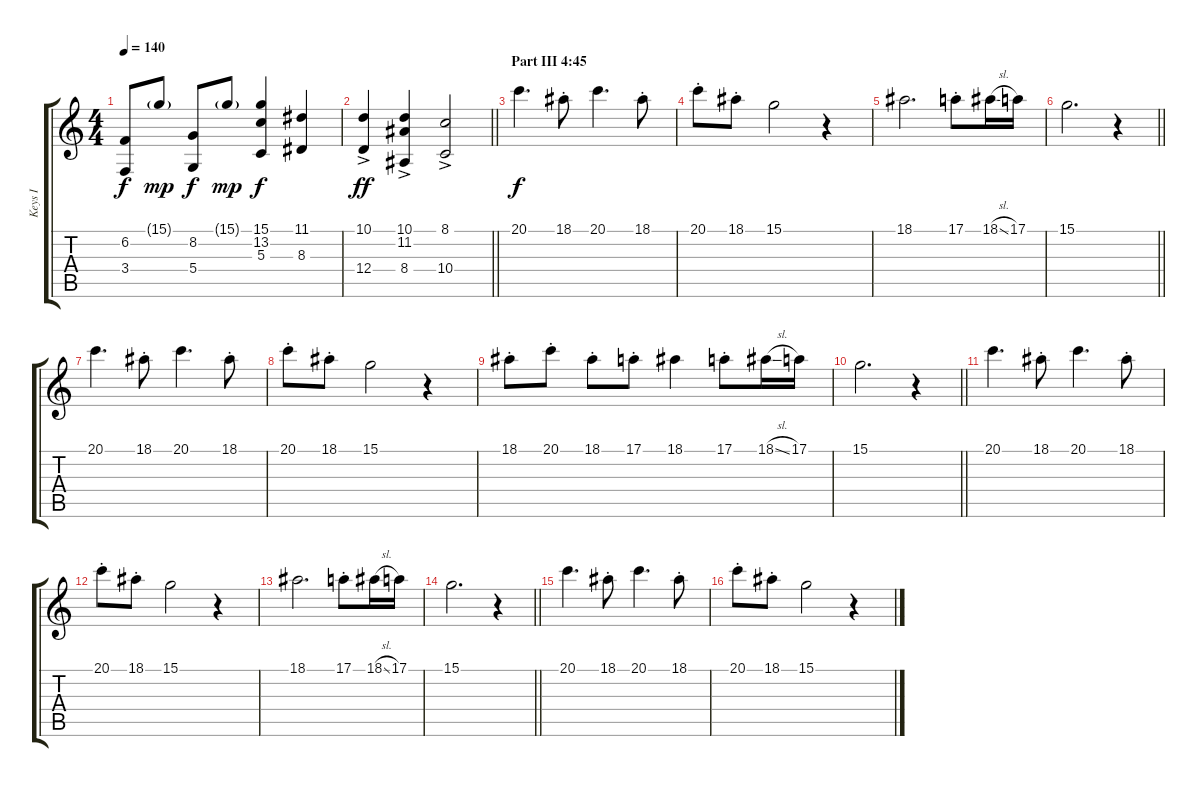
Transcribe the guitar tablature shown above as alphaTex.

\track ("Keys I" "Keys I") {instrument flute}
\staff {score tabs}
\tuning (E4 B3 G3 D3 A2 E2) {hide}
\ts (4 4)
\tempo 140
\clef g2
\ks c
(6.2 3.4).8{dy f} 15.1{g}.8{dy mp} (8.2 5.4).8{dy f} 15.1{g}.8{dy mp} (15.1 13.2 5.3).4{dy f} (11.1 8.3).4 |
\barLineRight lightlight
(10.1 12.4{ac}).4{dy ff} (10.1 11.2 8.4{ac}).4 (8.1 10.4{ac}).2 |
\section ("" "Part III 4:45")
20.1.4{d dy f volume 7 instrument flute} 18.1{st}.8 20.1.4{d} 18.1{st}.8 |
20.1{st}.8 18.1{st}.8 15.1.2 r.4 |
18.1.2{d} 17.1{st}.8 18.1{sl}.16 17.1.16 |
\barLineRight lightlight
15.1.2{d} r.4 |
\section ("" "")
20.1.4{d} 18.1{st}.8 20.1.4{d} 18.1{st}.8 |
20.1{st}.8 18.1{st}.8 15.1.2 r.4 |
18.1{st}.8 20.1{st}.8 18.1{st}.8 17.1{st}.8 18.1.4 17.1{st}.8 18.1{sl}.16 17.1.16 |
\barLineRight lightlight
15.1.2{d} r.4 |
\section ("" "")
20.1.4{d} 18.1{st}.8 20.1.4{d} 18.1{st}.8 |
20.1{st}.8 18.1{st}.8 15.1.2 r.4 |
18.1.2{d} 17.1{st}.8 18.1{sl}.16 17.1.16 |
\barLineRight lightlight
15.1.2{d} r.4 |
\section ("" "")
20.1.4{d} 18.1{st}.8 20.1.4{d} 18.1{st}.8 |
20.1{st}.8 18.1{st}.8 15.1.2 r.4
